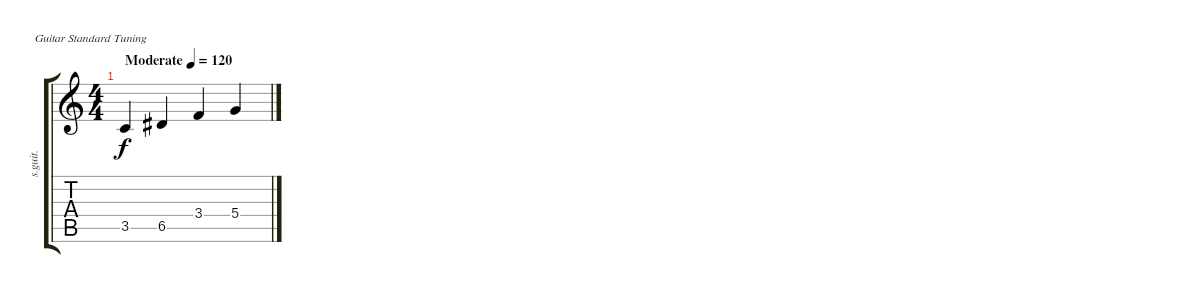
\bracketExtendMode groupsimilarinstruments
\otherSystemsTrackNameOrientation horizontal
\track ("5DB" "s.guit.") {instrument acousticguitarsteel}
\staff {score tabs}
\tuning (E4 B3 G3 D3 A2 E2)
\ts (4 4)
\beaming (8 2 2 2 2)
\tempo (120 "Moderate")
\clef g2
\ks c
3.5.4{dy f instrument acousticguitarsteel beam Up} 6.5{acc #}.4{beam Up} 3.4.4{beam Up} 5.4.4{beam Up}
